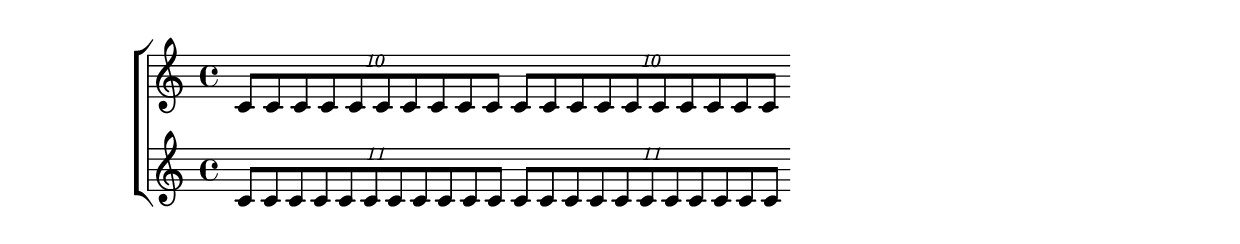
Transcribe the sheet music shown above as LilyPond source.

\version "2.1.36"
\header{
texidoc = "Concurrent tuplets should be equidistant on all staffs.

Note that this only spaces correctly (exactly) when @code{raggedright}
is enabled. For a non-@code{raggedright} case, it still shows a bug: 
uneven spacing. 
"  }



multipart = \notes \relative c'{ 
    \context StaffGroup << 
                \new Staff  \context Voice { 
                   \times 2/10 {  c8[ c c c c c c c c c] } 
                   \times 2/10 {  c[  c c c c c c c c c] } 
		}
                \new Staff  \context Voice { 
                   \times 2/11 {  c8[ c c c c c c c c c c] } 
                   \times 2/11 {  c[  c c c c c c c c c c] } 
                }
            >>
	}
    
\score{
    \notes { 
	\multipart 
    }

%    \paper { raggedright = ##t }

}


